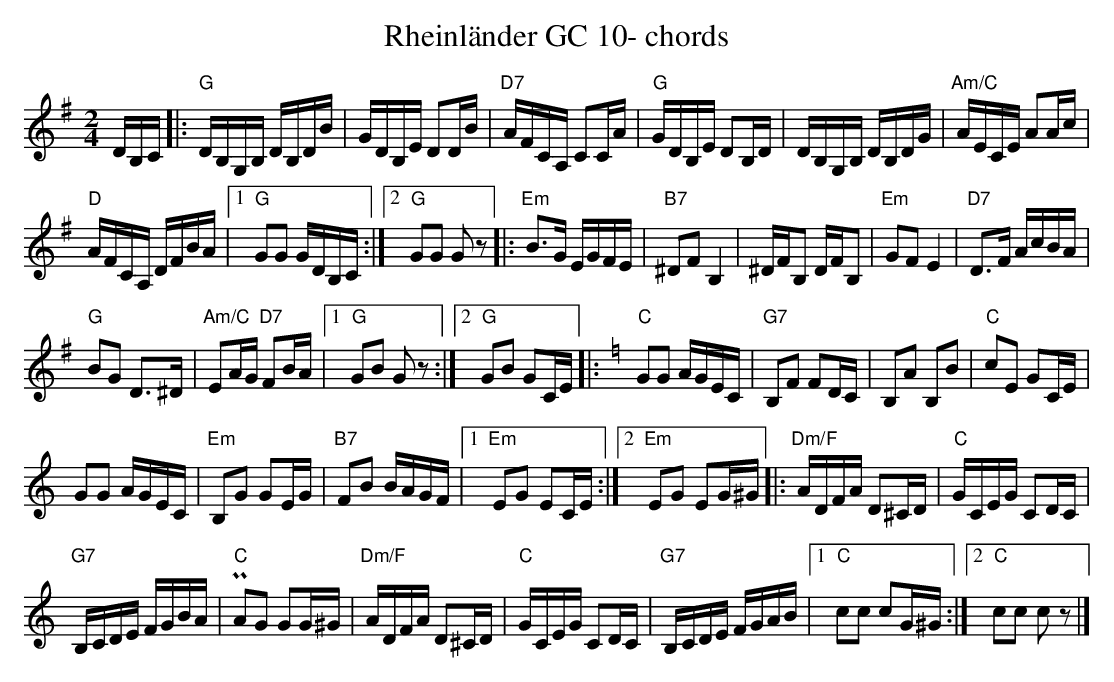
X:1
T:Rheinl\"ander GC 10- chords
M:2/4
L:1/16
K:Gmaj%%MIDI gchordon
DB,C |: "G"DB,G,B, DB,DB | GDB,E D2DB | "D7"AFCA, C2CA | "G"GDB,E D2B,D | DB,G,B, DB,DG | "Am/C"AECE A2Ac |
"D"AFCA, DFBA |1 "G"G2G2 GDB,C :|2 "G"G2G2 G2z2 |: "Em"B3G EGFE | "B7"^D2F2 B,4 | ^DFB,2 DFB,2 | "Em"G2F2 E4 | "D7"D3F AcBA |
"G"B2G2 D3^D | "Am/C"E2AG "D7"F2BA |1 "G"G2B2 G2z2 :|2 "G"G2B2 G2CE |: [K:Cmaj] "C"G2G2 AGEC | "G7"B,2F2 F2DC | B,2A2 B,2B2 | "C"c2E2 G2CE |
G2G2 AGEC | "Em"B,2G2 G2EG | "B7"F2B2 BAGF |1 "Em"E2G2 E2CE :|2 "Em"E2G2 E2G^G |: "Dm/F"ADFA D2^CD | "C"GCEG C2DC |
"G7"B,CDE FGBA | "C"PA2G2 G2G^G | "Dm/F"ADFA D2^CD | "C"GCEG C2DC | "G7"B,CDE FGAB |1 "C"c2c2 c2G^G :|2 "C"c2c2 c2z2 |]
